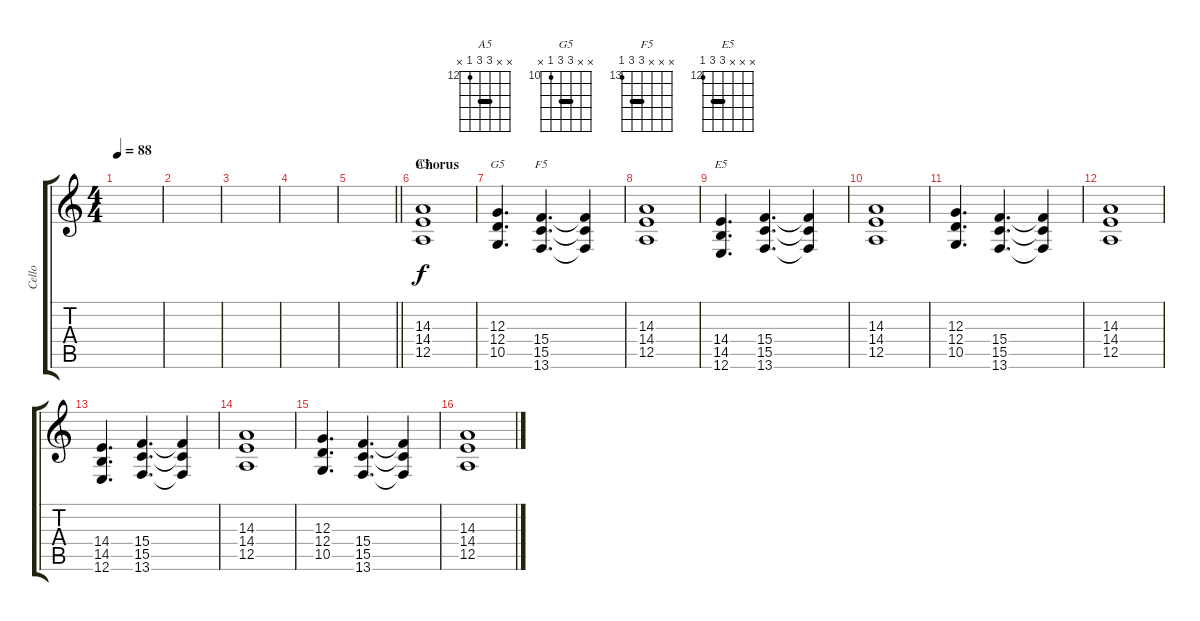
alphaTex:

\track ("Cello" "Cello") {instrument cello}
\staff {score tabs}
\tuning (E4 B3 G3 D3 A2 E2) {hide}
\chord ("A5" x x 14 14 12 x) {firstfret 12 barre 14}
\chord ("G5" x x 12 12 10 x) {firstfret 10 barre 12}
\chord ("F5" x x x 15 15 13) {firstfret 13 barre 15}
\chord ("E5" x x x 14 14 12) {firstfret 12 barre 14}
\ts (4 4)
\tempo 88
\clef g2
\ks c
|
|
|
|
\barLineRight lightlight
|
\section ("" "Chorus")
(14.3 14.4 12.5).1{ch "A5" volume 13} |
(12.3 12.4 10.5).4{d ch "G5"} (15.4 15.5 13.6).4{d ch "F5"} (15.4{t} 15.5{t} 13.6{t}).4 |
(14.3 14.4 12.5).1{volume 13} |
(14.4 14.5 12.6).4{d ch "E5"} (15.4 15.5 13.6).4{d} (15.4{t} 15.5{t} 13.6{t}).4 |
(14.3 14.4 12.5).1{volume 13} |
(12.3 12.4 10.5).4{d} (15.4 15.5 13.6).4{d} (15.4{t} 15.5{t} 13.6{t}).4 |
(14.3 14.4 12.5).1{volume 13} |
(14.4 14.5 12.6).4{d} (15.4 15.5 13.6).4{d} (15.4{t} 15.5{t} 13.6{t}).4 |
(14.3 14.4 12.5).1{volume 13} |
(12.3 12.4 10.5).4{d} (15.4 15.5 13.6).4{d} (15.4{t} 15.5{t} 13.6{t}).4 |
(14.3 14.4 12.5).1{volume 13}
